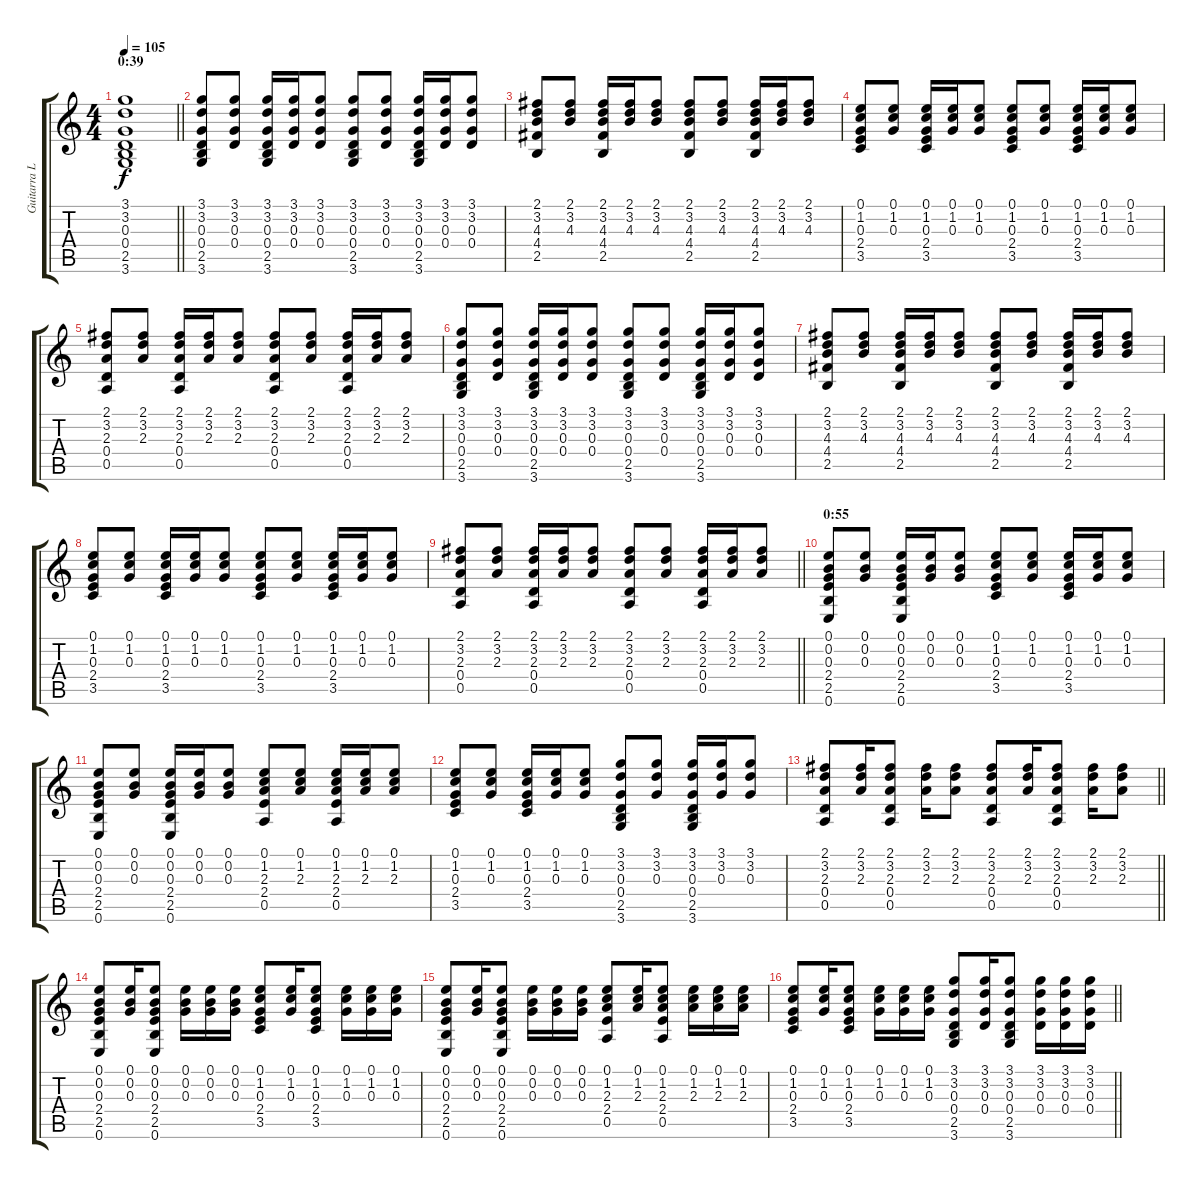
\track ("Guitarra Límpia" "Guitarra L") {instrument acousticguitarnylon}
\staff {score tabs}
\tuning (E4 B3 G3 D3 A2 E2) {hide}
\ts (4 4)
\section ("" "0:39")
\tempo 105
\clef g2
\barLineRight lightlight
\ks c
(3.1 3.2 0.3 0.4 2.5 3.6).1{dy f} |
(3.1 3.2 0.3 0.4 2.5 3.6).8 (3.1 3.2 0.3 0.4).8 (3.1 3.2 0.3 0.4 2.5 3.6).16 (3.1 3.2 0.3 0.4).16 (3.1 3.2 0.3 0.4).8 (3.1 3.2 0.3 0.4 2.5 3.6).8 (3.1 3.2 0.3 0.4).8 (3.1 3.2 0.3 0.4 2.5 3.6).16 (3.1 3.2 0.3 0.4).16 (3.1 3.2 0.3 0.4).8 |
(2.1 3.2 4.3 4.4 2.5).8 (2.1 3.2 4.3).8 (2.1 3.2 4.3 4.4 2.5).16 (2.1 3.2 4.3).16 (2.1 3.2 4.3).8 (2.1 3.2 4.3 4.4 2.5).8 (2.1 3.2 4.3).8 (2.1 3.2 4.3 4.4 2.5).16 (2.1 3.2 4.3).16 (2.1 3.2 4.3).8 |
(0.1 1.2 0.3 2.4 3.5).8 (0.1 1.2 0.3).8 (0.1 1.2 0.3 2.4 3.5).16 (0.1 1.2 0.3).16 (0.1 1.2 0.3).8 (0.1 1.2 0.3 2.4 3.5).8 (0.1 1.2 0.3).8 (0.1 1.2 0.3 2.4 3.5).16 (0.1 1.2 0.3).16 (0.1 1.2 0.3).8 |
(2.1 3.2 2.3 0.4 0.5).8 (2.1 3.2 2.3).8 (2.1 3.2 2.3 0.4 0.5).16 (2.1 3.2 2.3).16 (2.1 3.2 2.3).8 (2.1 3.2 2.3 0.4 0.5).8 (2.1 3.2 2.3).8 (2.1 3.2 2.3 0.4 0.5).16 (2.1 3.2 2.3).16 (2.1 3.2 2.3).8 |
(3.1 3.2 0.3 0.4 2.5 3.6).8 (3.1 3.2 0.3 0.4).8 (3.1 3.2 0.3 0.4 2.5 3.6).16 (3.1 3.2 0.3 0.4).16 (3.1 3.2 0.3 0.4).8 (3.1 3.2 0.3 0.4 2.5 3.6).8 (3.1 3.2 0.3 0.4).8 (3.1 3.2 0.3 0.4 2.5 3.6).16 (3.1 3.2 0.3 0.4).16 (3.1 3.2 0.3 0.4).8 |
(2.1 3.2 4.3 4.4 2.5).8 (2.1 3.2 4.3).8 (2.1 3.2 4.3 4.4 2.5).16 (2.1 3.2 4.3).16 (2.1 3.2 4.3).8 (2.1 3.2 4.3 4.4 2.5).8 (2.1 3.2 4.3).8 (2.1 3.2 4.3 4.4 2.5).16 (2.1 3.2 4.3).16 (2.1 3.2 4.3).8 |
(0.1 1.2 0.3 2.4 3.5).8 (0.1 1.2 0.3).8 (0.1 1.2 0.3 2.4 3.5).16 (0.1 1.2 0.3).16 (0.1 1.2 0.3).8 (0.1 1.2 0.3 2.4 3.5).8 (0.1 1.2 0.3).8 (0.1 1.2 0.3 2.4 3.5).16 (0.1 1.2 0.3).16 (0.1 1.2 0.3).8 |
\barLineRight lightlight
(2.1 3.2 2.3 0.4 0.5).8 (2.1 3.2 2.3).8 (2.1 3.2 2.3 0.4 0.5).16 (2.1 3.2 2.3).16 (2.1 3.2 2.3).8 (2.1 3.2 2.3 0.4 0.5).8 (2.1 3.2 2.3).8 (2.1 3.2 2.3 0.4 0.5).16 (2.1 3.2 2.3).16 (2.1 3.2 2.3).8 |
\section ("" "0:55")
(0.1 0.2 0.3 2.4 2.5 0.6).8 (0.1 0.2 0.3).8 (0.1 0.2 0.3 2.4 2.5 0.6).16 (0.1 0.2 0.3).16 (0.1 0.2 0.3).8 (0.1 1.2 0.3 2.4 3.5).8 (0.1 1.2 0.3).8 (0.1 1.2 0.3 2.4 3.5).16 (0.1 1.2 0.3).16 (0.1 1.2 0.3).8 |
(0.1 0.2 0.3 2.4 2.5 0.6).8 (0.1 0.2 0.3).8 (0.1 0.2 0.3 2.4 2.5 0.6).16 (0.1 0.2 0.3).16 (0.1 0.2 0.3).8 (0.1 1.2 2.3 2.4 0.5).8 (0.1 1.2 2.3).8 (0.1 1.2 2.3 2.4 0.5).16 (0.1 1.2 2.3).16 (0.1 1.2 2.3).8 |
(0.1 1.2 0.3 2.4 3.5).8 (0.1 1.2 0.3).8 (0.1 1.2 0.3 2.4 3.5).16 (0.1 1.2 0.3).16 (0.1 1.2 0.3).8 (3.1 3.2 0.3 0.4 2.5 3.6).8 (3.1 3.2 0.3).8 (3.1 3.2 0.3 0.4 2.5 3.6).16 (3.1 3.2 0.3).16 (3.1 3.2 0.3).8 |
\barLineRight lightlight
(2.1 3.2 2.3 0.4 0.5).8 (2.1 3.2 2.3).16 (2.1 3.2 2.3 0.4 0.5).8 (2.1 3.2 2.3).16 (2.1 3.2 2.3).8 (2.1 3.2 2.3 0.4 0.5).8 (2.1 3.2 2.3).16 (2.1 3.2 2.3 0.4 0.5).8 (2.1 3.2 2.3).16 (2.1 3.2 2.3).8 |
(0.1 0.2 0.3 2.4 2.5 0.6).8 (0.1 0.2 0.3).16 (0.1 0.2 0.3 2.4 2.5 0.6).8 (0.1 0.2 0.3).16 (0.1 0.2 0.3).16 (0.1 0.2 0.3).16 (0.1 1.2 0.3 2.4 3.5).8 (0.1 1.2 0.3).16 (0.1 1.2 0.3 2.4 3.5).8 (0.1 1.2 0.3).16 (0.1 1.2 0.3).16 (0.1 1.2 0.3).16 |
(0.1 0.2 0.3 2.4 2.5 0.6).8 (0.1 0.2 0.3).16 (0.1 0.2 0.3 2.4 2.5 0.6).8 (0.1 0.2 0.3).16 (0.1 0.2 0.3).16 (0.1 0.2 0.3).16 (0.1 1.2 2.3 2.4 0.5).8 (0.1 1.2 2.3).16 (0.1 1.2 2.3 2.4 0.5).8 (0.1 1.2 2.3).16 (0.1 1.2 2.3).16 (0.1 1.2 2.3).16 |
\barLineRight lightlight
(0.1 1.2 0.3 2.4 3.5).8 (0.1 1.2 0.3).16 (0.1 1.2 0.3 2.4 3.5).8 (0.1 1.2 0.3).16 (0.1 1.2 0.3).16 (0.1 1.2 0.3).16 (3.1 3.2 0.3 0.4 2.5 3.6).8 (3.1 3.2 0.3 0.4).16 (3.1 3.2 0.3 0.4 2.5 3.6).8 (3.1 3.2 0.3 0.4).16 (3.1 3.2 0.3 0.4).16 (3.1 3.2 0.3 0.4).16
